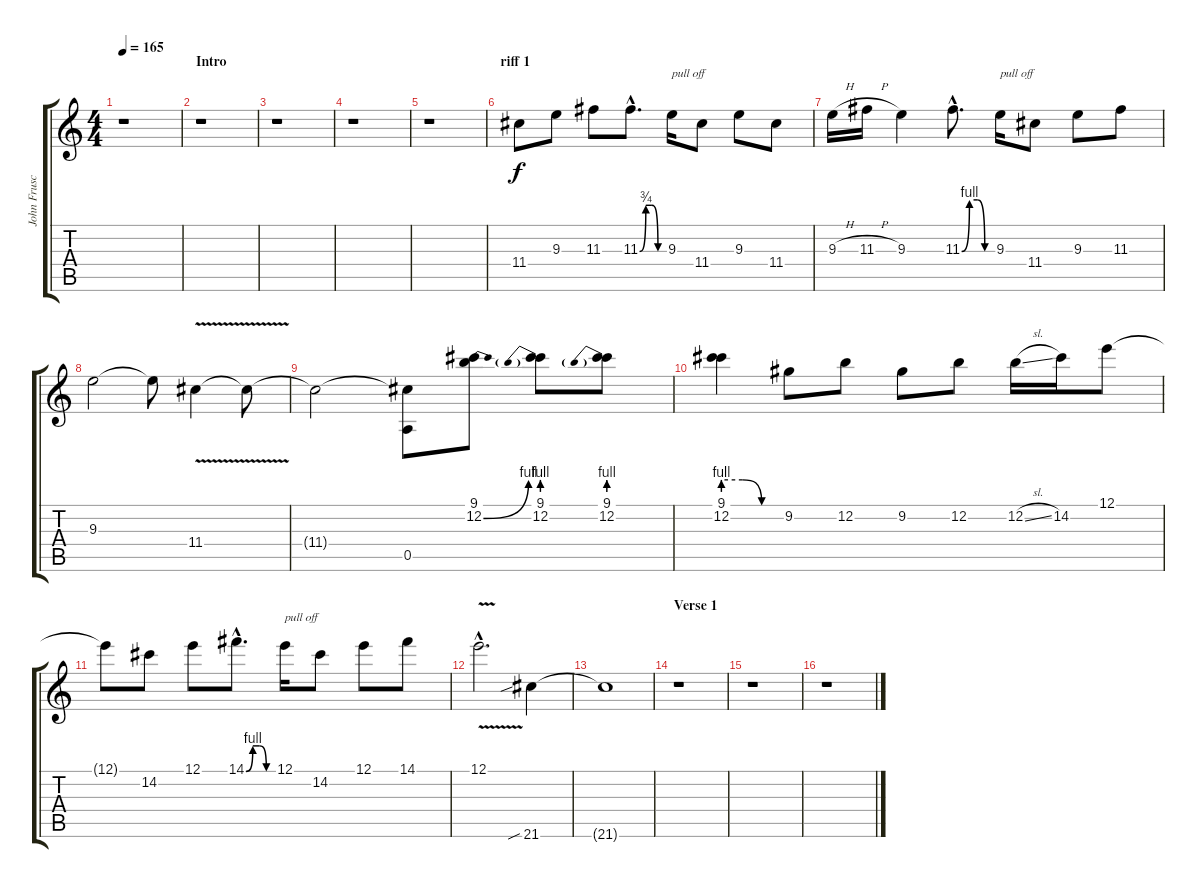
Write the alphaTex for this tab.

\track ("John Frusciante - Guitar 2" "John Frusc") {instrument distortionguitar}
\staff {score tabs}
\tuning (E4 B3 G3 D3 A2 E2) {hide}
\ts (4 4)
\tempo 165
\clef g2
\ks c
r.1{dy f instrument distortionguitar} |
\section ("" "Intro")
r.1 |
r.1 |
r.1 |
r.1 |
\section ("" "riff 1")
11.4.8 9.3.8 11.3.8 11.3{be (custom 0 0 15 3 30 3 45 0 60 0) hac}.8{d} 9.3.16{txt "pull off"} 11.4.8 9.3.8 11.4.8 |
9.3{h}.16 11.3{h}.16 9.3.4 11.3{be (custom 0 0 15 4 30 4 45 0 60 0) hac}.8{d} 9.3.16{txt "pull off"} 11.4.8 9.3.8 11.3.8 |
9.3.2 9.3{t}.8 11.4{v}.4 11.4{t}.8 |
11.4{t}.2 (11.4{t} 0.5).8 (9.1 12.2{be (bend 0 0 60 4)}).8 (9.1 12.2{be (prebend 0 4 60 4)}).8 (9.1 12.2{be (prebend 0 4 60 4)}).8 |
(9.1 12.2{be (custom 0 4 20 4 40 0 60 0)}).4 9.2.8 12.2.8 9.2.8 12.2.8 12.2{sl}.16 14.2.16 12.1.8 |
12.1{t}.8 14.2.8 12.1.8 14.1{be (custom 0 0 15 4 30 4 45 0 60 0) hac}.8{d} 12.1.16{txt "pull off"} 14.2.8 12.1.8 14.1.8 |
12.1{v hac}.2{d} 21.6{sib}.4 |
21.6{t}.1 |
\section ("" "Verse 1")
r.1 |
r.1 |
r.1
